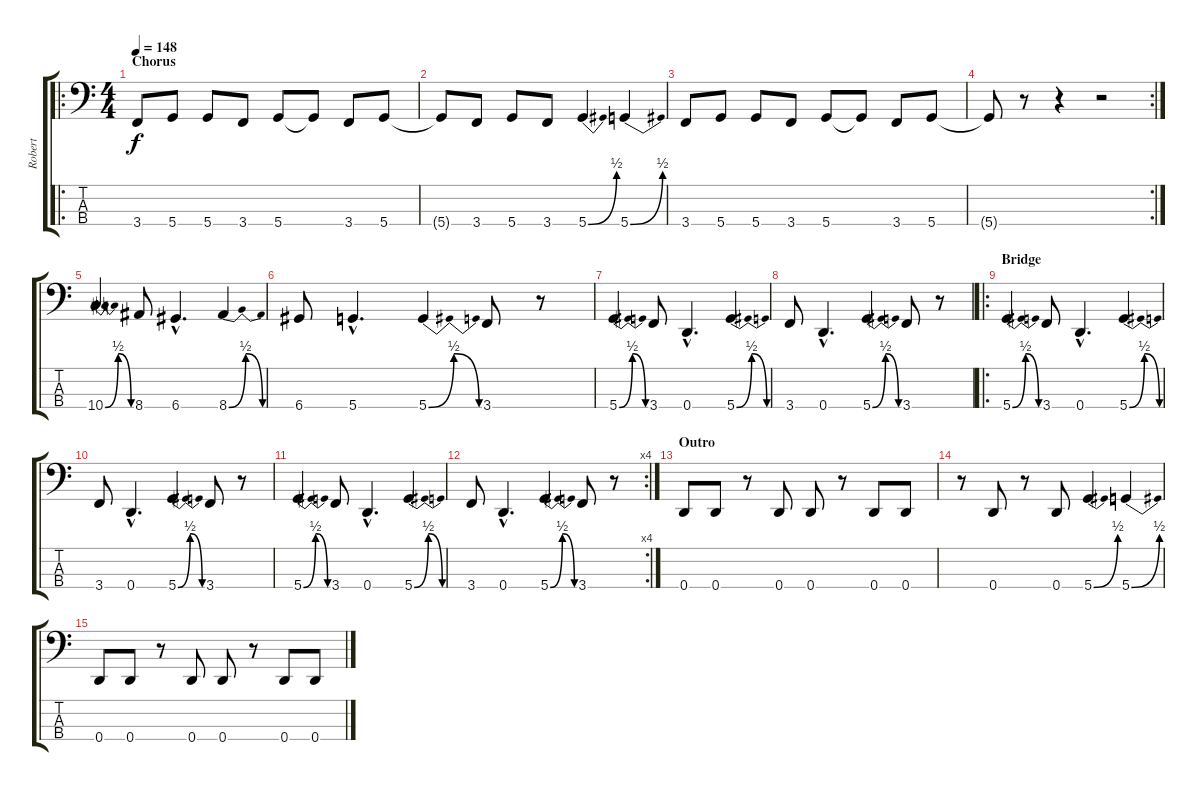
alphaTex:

\track ("Robert" "Robert") {instrument slapbass2}
\staff {score tabs}
\tuning (G2 D2 A1 D1) {hide}
\ro
\ts (4 4)
\section ("" "Chorus")
\tempo 148
\clef f4
\ks c
3.4.8{dy f} 5.4.8 5.4.8 3.4.8 5.4.8 5.4{t}.8 3.4.8 5.4.8 |
5.4{t}.8 3.4.8 5.4.8 3.4.8 5.4{be (bend 0 0 60 2)}.4 5.4{be (bend 0 0 60 2)}.4 |
3.4.8 5.4.8 5.4.8 3.4.8 5.4.8 5.4{t}.8 3.4.8 5.4.8 |
\rc 2
5.4{t}.8 r.8 r.4 r.2 |
10.4{be (bendrelease 0 0 30 2 30 2 60 0)}.4 8.4.8 6.4{hac}.4{d} 8.4{be (bendrelease 0 0 30 2 30 2 60 0)}.4 |
6.4.8 5.4{hac}.4{d} 5.4{be (bendrelease 0 0 30 2 30 2 60 0)}.4 3.4.8 r.8 |
5.4{be (bendrelease 0 0 30 2 30 2 60 0)}.4 3.4.8 0.4{hac}.4{d} 5.4{be (bendrelease 0 0 30 2 30 2 60 0)}.4 |
3.4.8 0.4{hac}.4{d} 5.4{be (bendrelease 0 0 30 2 30 2 60 0)}.4 3.4.8 r.8 |
\ro
\section ("" "Bridge")
5.4{be (bendrelease 0 0 30 2 30 2 60 0)}.4 3.4.8 0.4{hac}.4{d} 5.4{be (bendrelease 0 0 30 2 30 2 60 0)}.4 |
3.4.8 0.4{hac}.4{d} 5.4{be (bendrelease 0 0 30 2 30 2 60 0)}.4 3.4.8 r.8 |
5.4{be (bendrelease 0 0 30 2 30 2 60 0)}.4 3.4.8 0.4{hac}.4{d} 5.4{be (bendrelease 0 0 30 2 30 2 60 0)}.4 |
\rc 4
3.4.8 0.4{hac}.4{d} 5.4{be (bendrelease 0 0 30 2 30 2 60 0)}.4 3.4.8 r.8 |
\section ("" "Outro")
0.4.8 0.4.8 r.8 0.4.8 0.4.8 r.8 0.4.8 0.4.8 |
r.8 0.4.8 r.8 0.4.8 5.4{be (bend 0 0 60 2)}.4 5.4{be (bend 0 0 60 2)}.4 |
0.4.8 0.4.8 r.8 0.4.8 0.4.8 r.8 0.4.8 0.4.8
